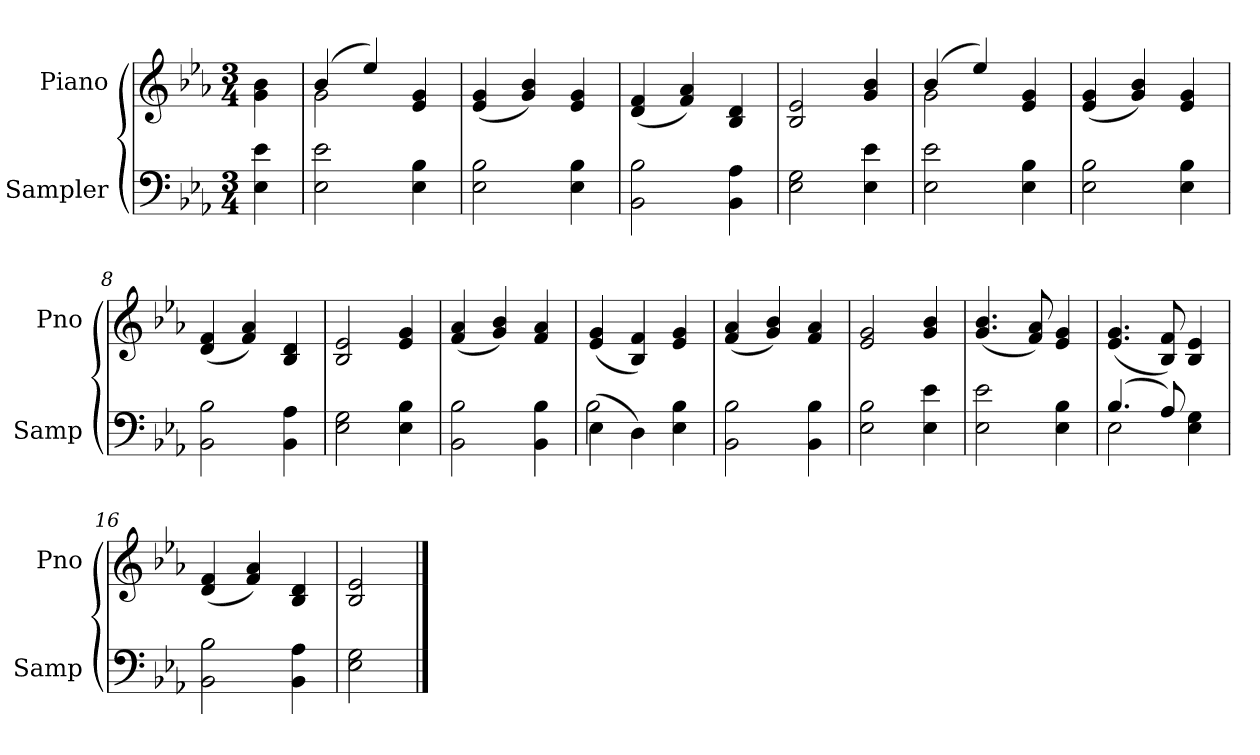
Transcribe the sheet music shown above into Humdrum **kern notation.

**kern	**kern
*part2	*part1
*staff2	*staff1
*I"Sampler	*I"Piano
*I'Samp	*I'Pno
*clefF4	*clefG2
*k[b-e-a-]	*k[b-e-a-]
*E-:	*E-:
*M3/4	*M3/4
=1	=1
4E- 4e-	4g\ 4b-\
=2	=2
*	*^
2E- 2e-	(4b-/	2g
.	4ee-/)	.
4E- 4B-	4e- 4g	4ryy
*	*v	*v
=3	=3
2E- 2B-	(4e- 4g
.	4g 4b-)
4E- 4B-	4e- 4g
=4	=4
2BB- 2B-	(4d 4f
.	4f 4a-)
4BB- 4A-	4B- 4d
=5	=5
2E- 2G	2B- 2e-
4E- 4e-	4g 4b-
=6	=6
*	*^
2E- 2e-	(4b-/	2g
.	4ee-/)	.
4E- 4B-	4e- 4g	4ryy
*	*v	*v
=7	=7
2E- 2B-	(4e- 4g
.	4g 4b-)
4E- 4B-	4e- 4g
=8	=8
2BB- 2B-	(4d 4f
.	4f 4a-)
4BB- 4A-	4B- 4d
=9	=9
2E- 2G	2B- 2e-
4E- 4B-	4e- 4g
=10	=10
2BB- 2B-	(4f 4a-
.	4g 4b-)
4BB- 4B-	4f 4a-
=11	=11
*^	*
(4E-\	2B-	(4e- 4g
4D\)	.	4B- 4f)
4E- 4B-	4ryy	4e- 4g
*v	*v	*
=12	=12
2BB- 2B-	(4f 4a-
.	4g 4b-)
4BB- 4B-	4f 4a-
=13	=13
2E- 2B-	2e- 2g
4E- 4e-	4g 4b-
=14	=14
2E- 2e-	(4.g 4.b-
.	8f 8a-)
4E- 4B-	4e- 4g
=15	=15
*^	*
(4.B-/	2E-	(4.e- 4.g
8A-/)	.	8B- 8f)
4E- 4G	4ryy	4B- 4e-
*v	*v	*
=16	=16
2BB- 2B-	(4d 4f
.	4f 4a-)
4BB- 4A-	4B- 4d
=17	=17
2E- 2G	2B- 2e-
==	==
*-	*-
